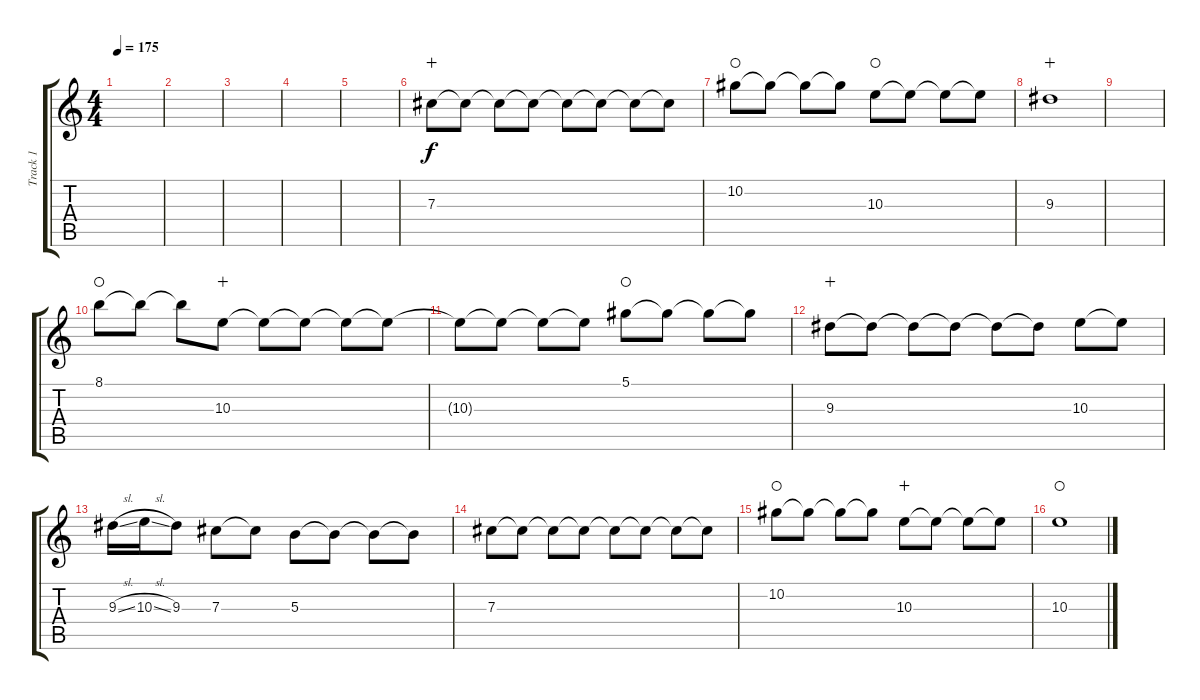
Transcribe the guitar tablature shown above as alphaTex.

\track ("Track 1" "Track 1") {instrument electricguitarclean}
\staff {score tabs}
\tuning (Eb4 Bb3 Gb3 Db3 Ab2 Db2) {hide}
\ts (4 4)
\tempo 175
\clef g2
\ks c
|
|
|
|
|
7.3.8{wahc} 7.3{t}.8 7.3{t}.8 7.3{t}.8 7.3{t}.8 7.3{t}.8 7.3{t}.8 7.3{t}.8 |
10.2.8{waho} 10.2{t}.8 10.2{t}.8 10.2{t}.8 10.3.8{waho} 10.3{t}.8 10.3{t}.8 10.3{t}.8 |
9.3.1{wahc} |
|
8.1.8{waho} 8.1{t}.8 8.1{t}.8 10.3.8{wahc} 10.3{t}.8 10.3{t}.8 10.3{t}.8 10.3{t}.8 |
10.3{t}.8 10.3{t}.8 10.3{t}.8 10.3{t}.8 5.1.8{waho} 5.1{t}.8 5.1{t}.8 5.1{t}.8 |
9.3.8{wahc} 9.3{t}.8 9.3{t}.8 9.3{t}.8 9.3{t}.8 9.3{t}.8 10.3.8 10.3{t}.8 |
9.3{sl}.16 10.3{sl}.16 9.3.8 7.3.8 7.3{t}.8 5.3.8 5.3{t}.8 5.3{t}.8 5.3{t}.8 |
7.3.8 7.3{t}.8 7.3{t}.8 7.3{t}.8 7.3{t}.8 7.3{t}.8 7.3{t}.8 7.3{t}.8 |
10.2.8{waho} 10.2{t}.8 10.2{t}.8 10.2{t}.8 10.3.8{wahc} 10.3{t}.8 10.3{t}.8 10.3{t}.8 |
10.3.1{waho}
